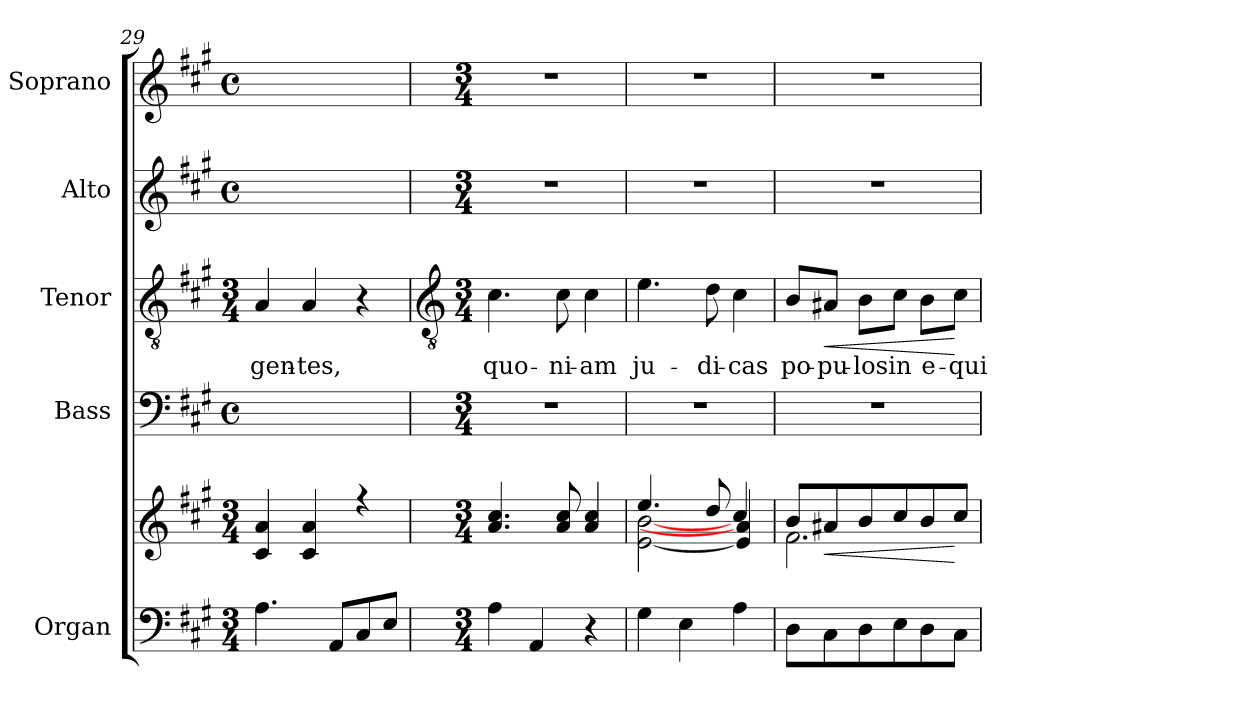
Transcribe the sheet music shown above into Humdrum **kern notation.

**kern	**kern	**dynam	**kern	**kern	**text	**dynam	**kern	**kern
*part5	*part5	*part5	*part4	*part3	*part3	*part3	*part2	*part1
*staff6	*staff5	*staff5/6	*staff4	*staff3	*staff3	*staff3	*staff2	*staff1
*I"Organ	*	*	*I"Bass	*I"Tenor	*	*	*I"Alto	*I"Soprano
*	*	*	*I'B	*I'T	*	*	*I'A	*I'S
*clefF4	*clefG2	*	*clefF4	*clefGv2	*	*	*clefG2	*clefG2
*k[f#c#g#]	*k[f#c#g#]	*	*k[f#c#g#]	*k[f#c#g#]	*	*	*k[f#c#g#]	*k[f#c#g#]
*A:	*A:	*	*A:	*A:	*	*	*A:	*A:
*M3/4	*M3/4	*	*M4/4	*M3/4	*	*	*M4/4	*M4/4
*	*	*	*met(c)	*	*	*	*met(c)	*met(c)
=29	=29	=29	=29	=29	=29	=29	=29	=29
*	*^	*	*	*	*	*	*	*
!	!	!LO:N:vis=1	!	!	!	!LO:LY:b	!	!	!
4.A	4c# 4a	2.ryy	.	2.r	4A	gen-	.	2.r	2.r
!	!	!	!	!	!	!LO:LY:b	!	!	!
.	4c# 4a	.	.	.	4A	-tes,	.	.	.
8AAL	.	.	.	.	.	.	.	.	.
8C#	4r	.	.	.	4r	.	.	.	.
8EJ	.	.	.	.	.	.	.	.	.
!!LO:LB:g=z
=30	=30	=30	=30	=30	=30	=30	=30	=30	=30
*	*	*	*	*	*clefGv2	*	*	*	*
*M3/4	*M3/4	*	*	*M3/4	*M3/4	*	*	*M3/4	*M3/4
!	!	!LO:N:vis=1	!	!	!	!LO:LY:b	!	!	!
4A	4.a 4.cc#	2.ryy	.	2.r	4.c#	quo-	.	2.r	2.r
4AA	.	.	.	.	.	.	.	.	.
!	!	!	!	!	!	!LO:LY:b	!	!	!
.	8a 8cc#	.	.	.	8c#	-ni-	.	.	.
!	!	!	!	!	!	!LO:LY:b	!	!	!
4r	4a 4cc#	.	.	.	4c#	-am	.	.	.
=31	=31	=31	=31	=31	=31	=31	=31	=31	=31
!	!	!	!	!	!	!LO:LY:b	!	!	!
4G#	4.ee/	[2e\ [2b\	.	2.r	4.e	ju-	.	2.r	2.r
4E	.	.	.	.	.	.	.	.	.
!	!	!	!	!	!	!LO:LY:b	!	!	!
.	8dd/	.	.	.	8d	-di-	.	.	.
!	!	!	!	!	!	!LO:LY:b	!	!	!
4A	4cc#/	4e/] 4a/]	.	.	4c#	-cas	.	.	.
=32	=32	=32	=32	=32	=32	=32	=32	=32	=32
!	!	!	!	!	!	!LO:LY:b	!	!	!
8DL	8b/L	2.f#\	.	2.r	8B/L	po-	.	2.r	2.r
!	!	!	!LO:HP:b	!	!	!LO:LY:b	!LO:HP:b	!	!
8C#	8a#X/	.	<	.	8A#X/J	-pu-	<	.	.
!	!	!	!	!	!	!LO:LY:b	!	!	!
8D	8b/	.	.	.	8B\L	-los	.	.	.
!	!	!	!	!	!	!LO:LY:b	!	!	!
8E	8cc#/	.	.	.	8c#\J	in	.	.	.
!	!	!	!	!	!	!LO:LY:b	!	!	!
8D	8b/	.	.	.	8B\L	e-	.	.	.
!	!	!	!	!	!	!LO:LY:b	!	!	!
8C#J	8cc#/J	.	[	.	8c#\J	-qui-	[	.	.
*	*v	*v	*	*	*	*	*	*	*
=	=	=	=	=	=	=	=	=
*-	*-	*-	*-	*-	*-	*-	*-	*-
